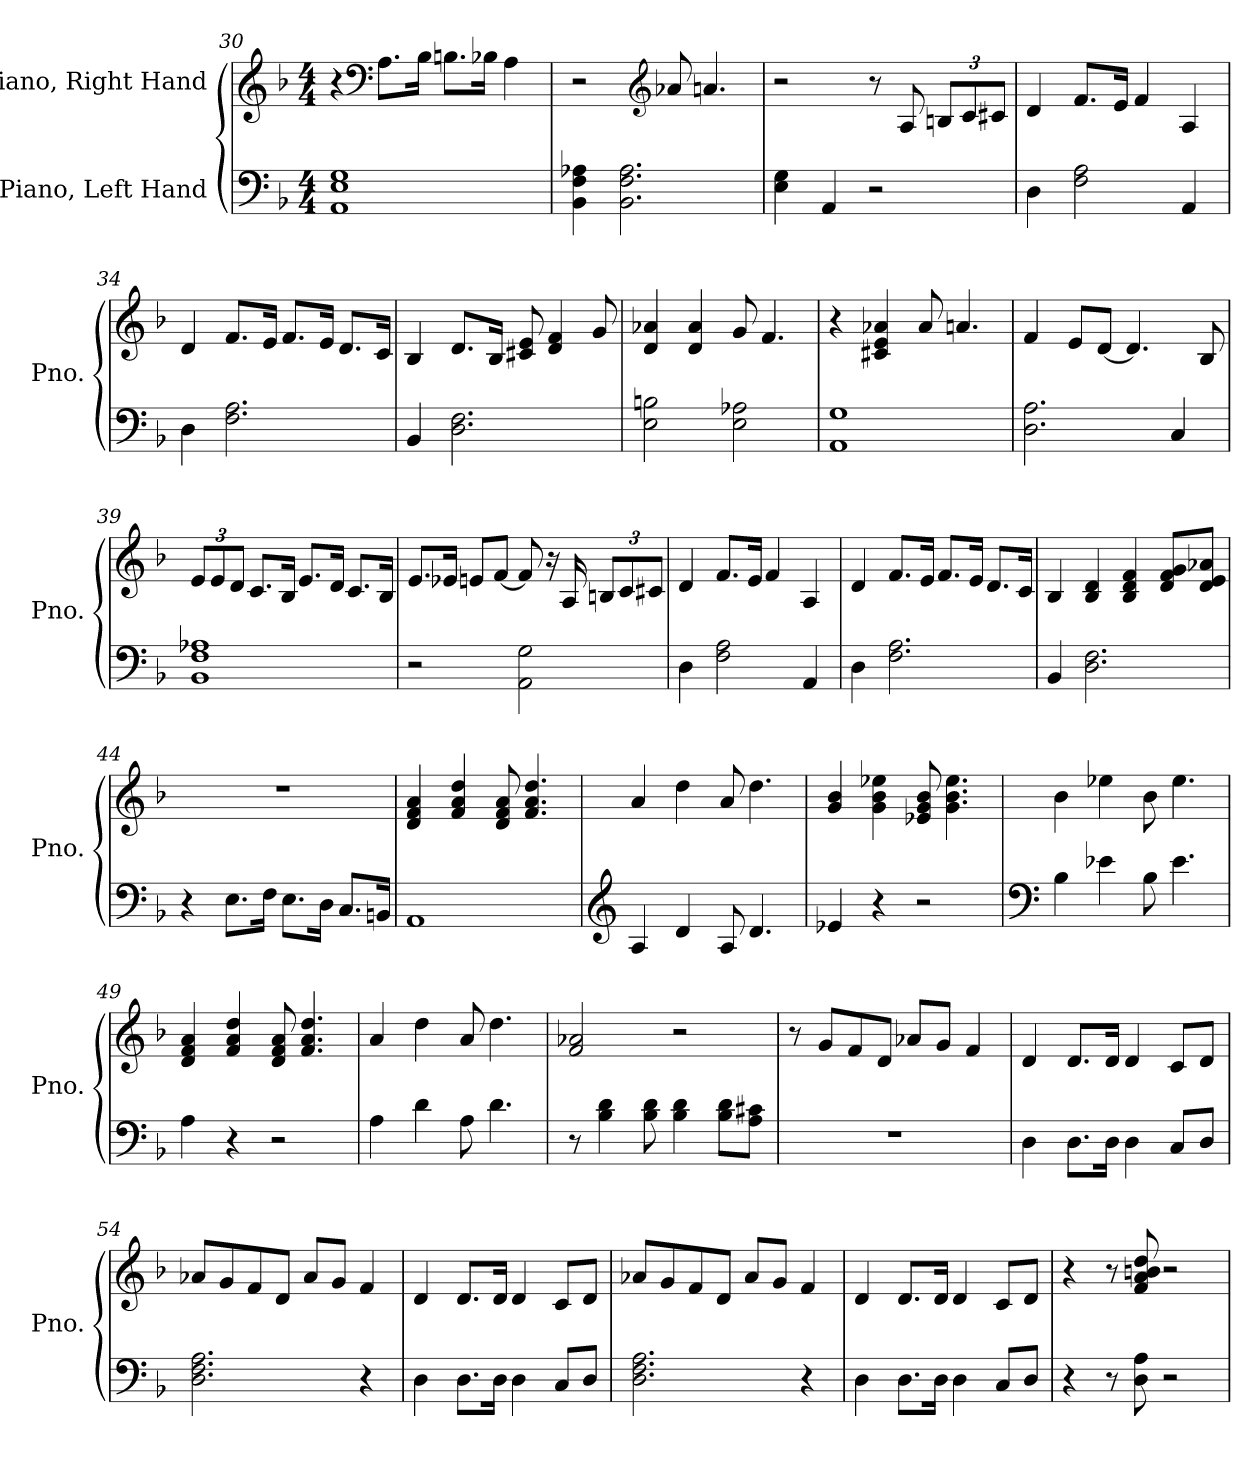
**kern	**kern
*part2	*part1
*staff2	*staff1
*I"Piano, Left Hand	*I"Piano, Right Hand
*I'Pno.	*I'Pno.
*clefF4	*clefG2
*k[b-]	*k[b-]
*M4/4	*M4/4
=30	=30
1AA 1E 1G	4r
*	*clefF4
.	8.A\L
.	16B-\Jk
.	8.Bn\L
.	16B-X\Jk
.	4A\
=31	=31
4BB-\ 4F\ 4A-X\	2r
2.BB-\ 2.F\ 2.A-\	.
*	*clefG2
.	8a-X/
.	4.an/
!!LO:LB:g=z
=32	=32
4E\ 4G\	2r
4AA/	.
2r	8r
.	8A/
*	*Xbrackettup
.	12Bn/L
.	12c/
.	12c#X/J
=33	=33
4D\	4d/
2F\ 2A\	8.f/L
.	16e/Jk
.	4f/
4AA/	4A/
=34	=34
4D\	4d/
2.F\ 2.A\	8.f/L
.	16e/Jk
.	8.f/L
.	16e/Jk
.	8.d/L
.	16c/Jk
=35	=35
4BB-/	4B-/
2.D\ 2.F\	8.d/L
.	16B-/Jk
.	8c#X/ 8e/
.	4d/ 4f/
.	8g/
=36	=36
2E\ 2Bn\	4d/ 4a-X/
.	4d/ 4a-/
2E\ 2A-X\	8g/
.	4.f/
!!LO:LB:g=z
=37	=37
1AA 1G	4r
.	4c#X/ 4e/ 4a-X/
.	8a-/
.	4.an/
=38	=38
2.D\ 2.A\	4f/
.	8e/L
.	[8d/J
.	4.d/]
4C/	.
.	8B-/
=39	=39
1BB- 1F 1A-X	12e/L
.	12e/
.	12d/J
.	8.c/L
.	16B-/Jk
.	8.e/L
.	16d/Jk
.	8.c/L
.	16B-/Jk
=40	=40
2r	8.e/L
.	16e-X/Jk
.	8en/L
.	[8f/J
2AA\ 2G\	8f/]
.	16r
.	16A/
.	12Bn/L
.	12c/
.	12c#X/J
!!LO:LB:g=z
=41	=41
4D\	4d/
2F\ 2A\	8.f/L
.	16e/Jk
.	4f/
4AA/	4A/
=42	=42
4D\	4d/
2.F\ 2.A\	8.f/L
.	16e/Jk
.	8.f/L
.	16e/Jk
.	8.d/L
.	16c/Jk
=43	=43
4BB-/	4B-/
2.D\ 2.F\	4B-/ 4d/
.	4B-/ 4d/ 4f/
.	8d/ 8f/ 8g/L
.	8d/ 8e/ 8a-X/J
=44	=44
4r	1r
8.E\L	.
16F\Jk	.
8.E\L	.
16D\Jk	.
8.C/L	.
16BBn/Jk	.
=45	=45
1AA	4d/ 4f/ 4a/
.	4f/ 4a/ 4dd/
.	8d/ 8f/ 8a/
.	4.f/ 4.a/ 4.dd/
!!LO:LB:g=z
=46	=46
*clefG2	*
4A/	4a/
4d/	4dd\
8A/	8a/
4.d/	4.dd\
=47	=47
4e-X/	4g/ 4b-/
4r	4g\ 4b-\ 4ee-X\
2r	8e-X/ 8g/ 8b-/
.	4.g\ 4.b-\ 4.ee-\
=48	=48
*clefF4	*
4B-\	4b-\
4e-X\	4ee-X\
8B-\	8b-\
4.e-\	4.ee-\
=49	=49
4A\	4d/ 4f/ 4a/
4r	4f/ 4a/ 4dd/
2r	8d/ 8f/ 8a/
.	4.f/ 4.a/ 4.dd/
=50	=50
4A\	4a/
4d\	4dd\
8A\	8a/
4.d\	4.dd\
=51	=51
8r	2f/ 2a-X/
4B-\ 4d\	.
8B-\ 8d\	.
4B-\ 4d\	2r
8B-\ 8d\L	.
8A\ 8c#X\J	.
!!LO:LB:g=z
=52	=52
1r	8r
.	8g/L
.	8f/
.	8d/J
.	8a-X/L
.	8g/J
.	4f/
=53	=53
4D\	4d/
8.D\L	8.d/L
16D\Jk	16d/Jk
4D\	4d/
8C/L	8c/L
8D/J	8d/J
=54	=54
2.D\ 2.F\ 2.A\	8a-X/L
.	8g/
.	8f/
.	8d/J
.	8a-/L
.	8g/J
4r	4f/
=55	=55
4D\	4d/
8.D\L	8.d/L
16D\Jk	16d/Jk
4D\	4d/
8C/L	8c/L
8D/J	8d/J
=56	=56
2.D\ 2.F\ 2.A\	8a-X/L
.	8g/
.	8f/
.	8d/J
.	8a-/L
.	8g/J
4r	4f/
!!LO:PB:g=z
=57	=57
4D\	4d/
8.D\L	8.d/L
16D\Jk	16d/Jk
4D\	4d/
8C/L	8c/L
8D/J	8d/J
=58	=58
4r	4r
8r	8r
8D\ 8A\	8f/ 8a/ 8bn/ 8dd/
2r	2r
=	=
*-	*-
